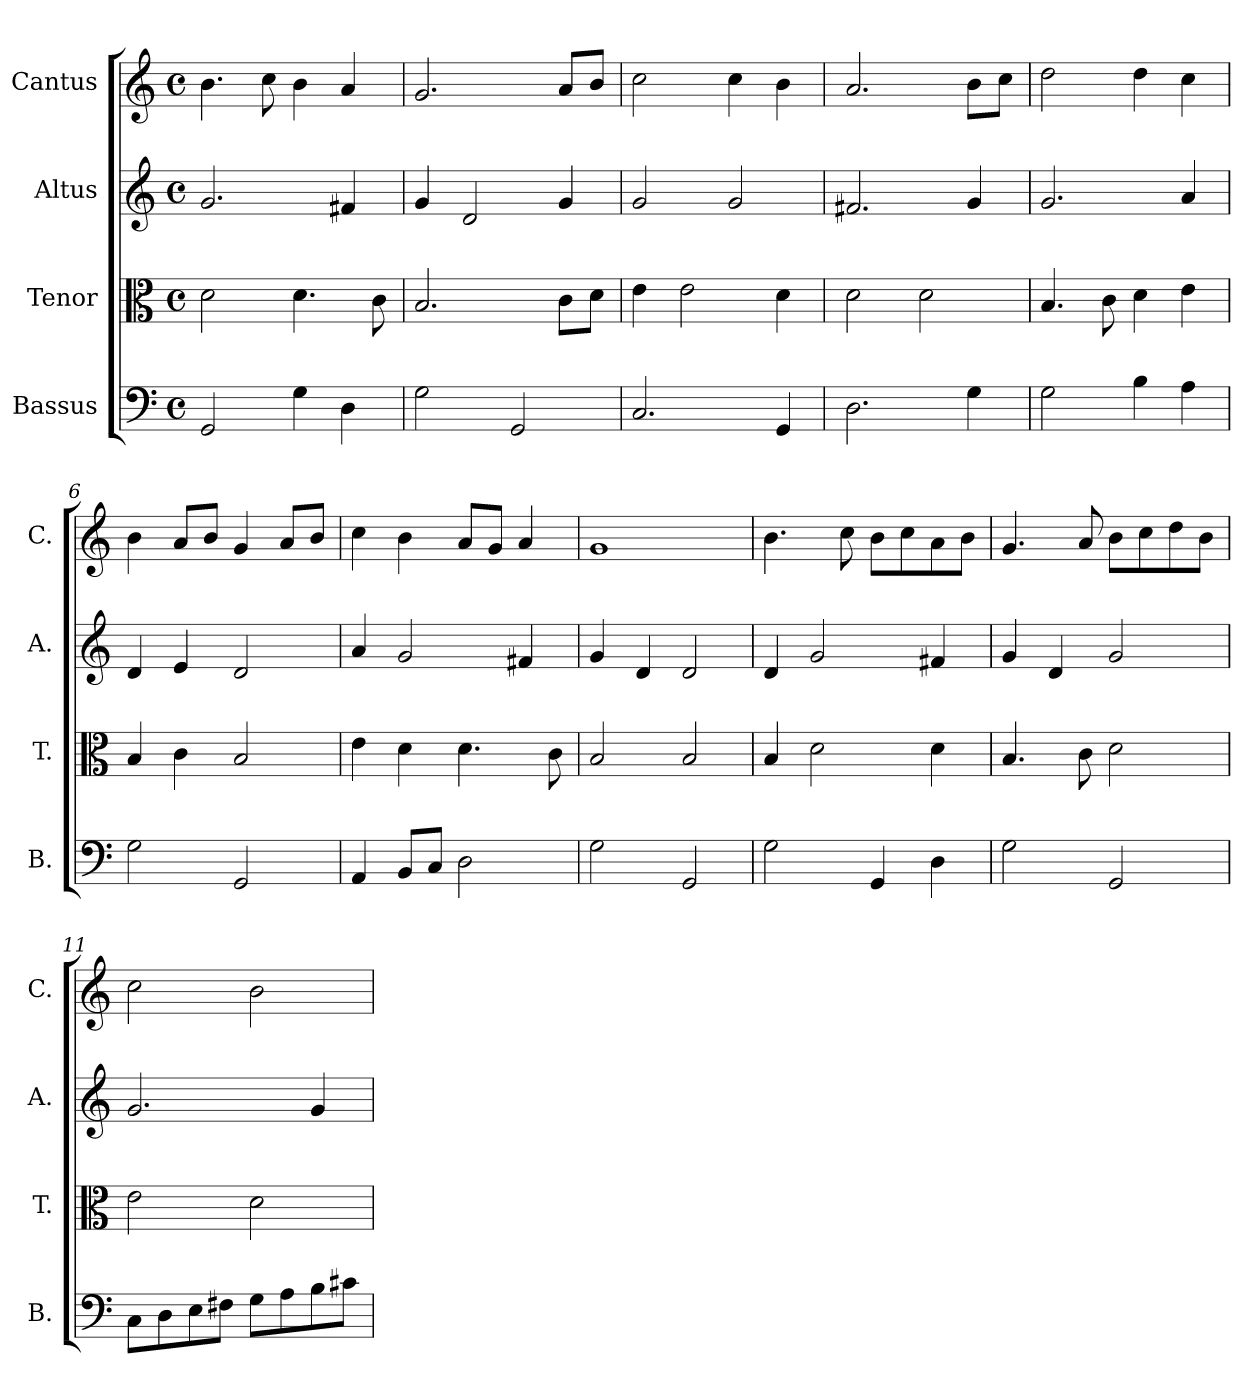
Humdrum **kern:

**kern	**kern	**kern	**kern
*part4	*part3	*part2	*part1
*staff4	*staff3	*staff2	*staff1
*I"Bassus	*I"Tenor	*I"Altus	*I"Cantus
*I'B.	*I'T.	*I'A.	*I'C.
*clefF4	*clefC3	*clefG2	*clefG2
*k[]	*k[]	*k[]	*k[]
*M4/4	*M4/4	*M4/4	*M4/4
*met(c)	*met(c)	*met(c)	*met(c)
=1	=1	=1	=1
2GG/	2d\	2.g/	4.b\
.	.	.	8cc\
4G\	4.d\	.	4b\
4D\	.	4f#X/	4a/
.	8c\	.	.
=2	=2	=2	=2
2G\	2.B/	4g/	2.g/
.	.	2d/	.
2GG/	.	.	.
.	8c\L	4g/	8a/L
.	8d\J	.	8b/J
=3	=3	=3	=3
2.C/	4e\	2g/	2cc\
.	2e\	.	.
.	.	2g/	4cc\
4GG/	4d\	.	4b\
=4	=4	=4	=4
2.D\	2d\	2.f#X/	2.a/
.	2d\	.	.
4G\	.	4g/	8b\L
.	.	.	8cc\J
=5	=5	=5	=5
2G\	4.B/	2.g/	2dd\
.	8c\	.	.
4B\	4d\	.	4dd\
4A\	4e\	4a/	4cc\
=6	=6	=6	=6
2G\	4B/	4d/	4b\
.	4c\	4e/	8a/L
.	.	.	8b/J
2GG/	2B/	2d/	4g/
.	.	.	8a/L
.	.	.	8b/J
=7	=7	=7	=7
4AA/	4e\	4a/	4cc\
8BB/L	4d\	2g/	4b\
8C/J	.	.	.
2D\	4.d\	.	8a/L
.	.	.	8g/J
.	.	4f#X/	4a/
.	8c\	.	.
=8	=8	=8	=8
2G\	2B/	4g/	1g
.	.	4d/	.
2GG/	2B/	2d/	.
=9	=9	=9	=9
2G\	4B/	4d/	4.b\
.	2d\	2g/	.
.	.	.	8cc\
4GG/	.	.	8b\L
.	.	.	8cc\
4D\	4d\	4f#X/	8a\
.	.	.	8b\J
=10	=10	=10	=10
2G\	4.B/	4g/	4.g/
.	.	4d/	.
.	8c\	.	8a/
2GG/	2d\	2g/	8b\L
.	.	.	8cc\
.	.	.	8dd\
.	.	.	8b\J
!!LO:LB:g=z
=11	=11	=11	=11
8C\L	2e\	2.g/	2cc\
8D\	.	.	.
8E\	.	.	.
8F#X\J	.	.	.
8G\L	2d\	.	2b\
8A\	.	.	.
8B\	.	4g/	.
8c#X\J	.	.	.
=	=	=	=
*-	*-	*-	*-
